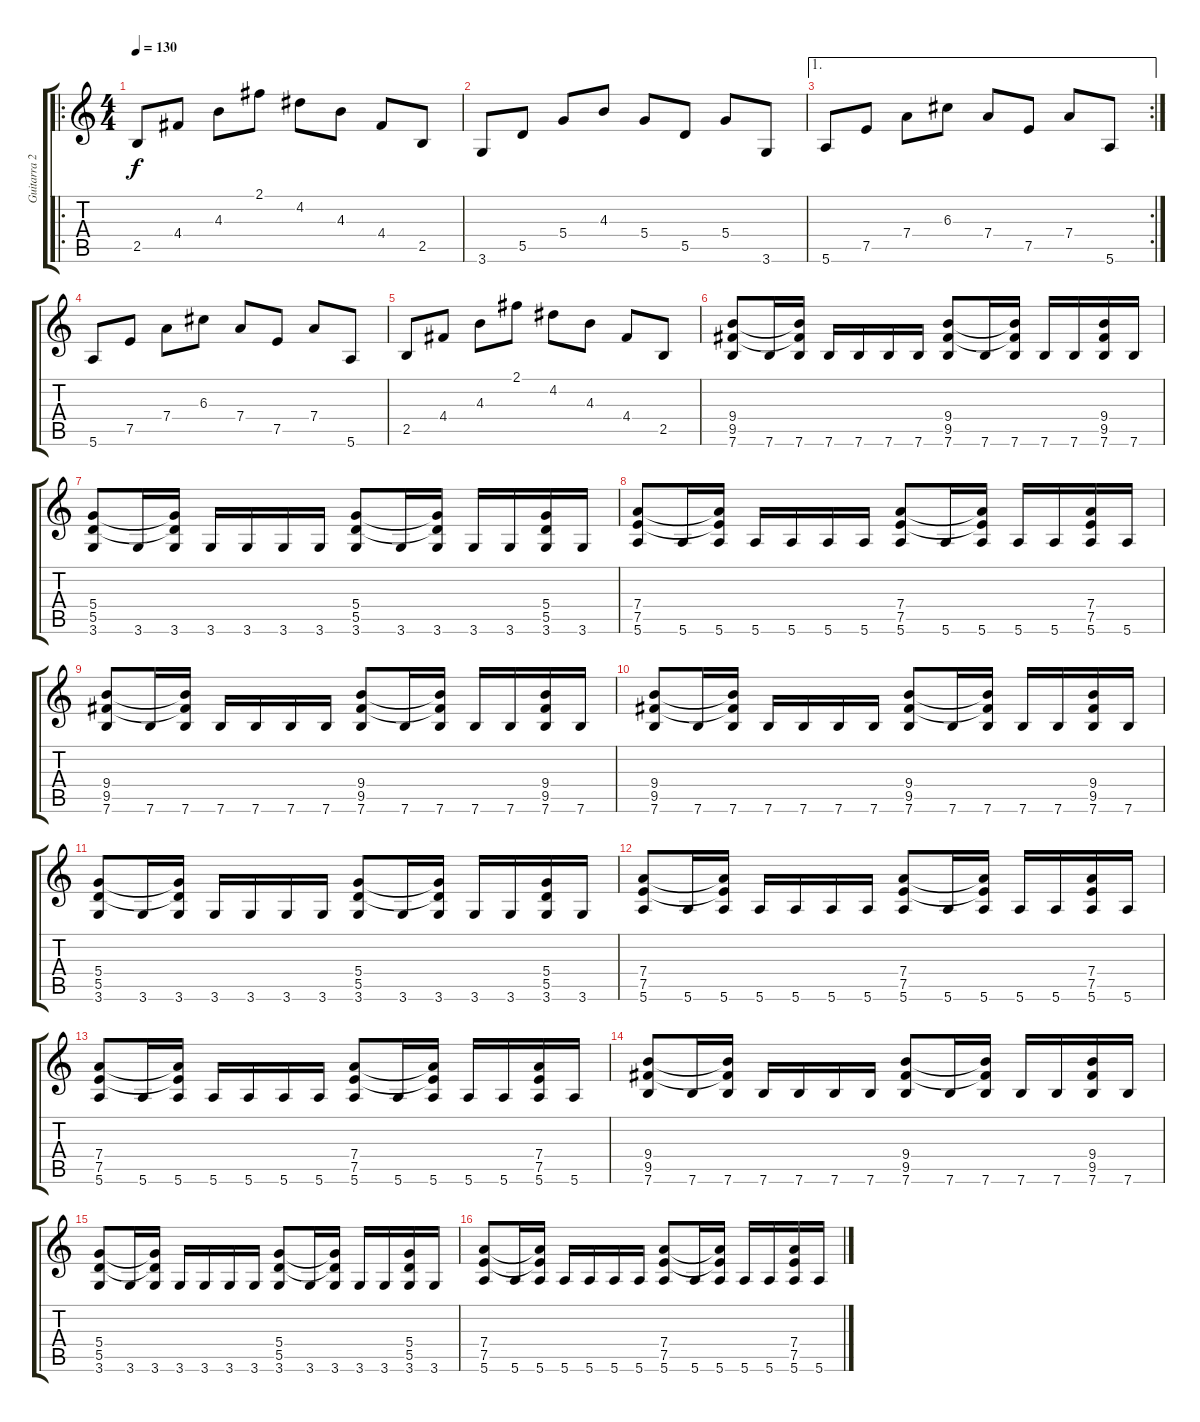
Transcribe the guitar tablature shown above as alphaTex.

\track ("Guitarra 2" "Guitarra 2") {instrument distortionguitar}
\staff {score tabs}
\tuning (E4 B3 G3 D3 A2 E2) {hide}
\ro
\ts (4 4)
\tempo 130
\clef g2
\ks c
2.5.8{dy f instrument electricguitarclean} 4.4.8 4.3.8 2.1.8 4.2.8 4.3.8 4.4.8 2.5.8 |
3.6.8 5.5.8 5.4.8 4.3.8 5.4.8 5.5.8 5.4.8 3.6.8 |
\ae 1
\rc 2
5.6.8 7.5.8 7.4.8 6.3.8 7.4.8 7.5.8 7.4.8 5.6.8 |
5.6.8 7.5.8 7.4.8 6.3.8 7.4.8 7.5.8 7.4.8 5.6.8 |
2.5.8 4.4.8 4.3.8 2.1.8 4.2.8 4.3.8 4.4.8 2.5.8 |
(9.4 9.5 7.6).8{instrument distortionguitar} 7.6.16 (9.4{t} 9.5{t} 7.6).16 7.6.16 7.6.16 7.6.16 7.6.16 (9.4 9.5 7.6).8 7.6.16 (9.4{t} 9.5{t} 7.6).16 7.6.16 7.6.16 (9.4 9.5 7.6).16 7.6.16 |
(5.4 5.5 3.6).8 3.6.16 (5.4{t} 5.5{t} 3.6).16 3.6.16 3.6.16 3.6.16 3.6.16 (5.4 5.5 3.6).8 3.6.16 (5.4{t} 5.5{t} 3.6).16 3.6.16 3.6.16 (5.4 5.5 3.6).16 3.6.16 |
(7.4 7.5 5.6).8 5.6.16 (7.4{t} 7.5{t} 5.6).16 5.6.16 5.6.16 5.6.16 5.6.16 (7.4 7.5 5.6).8 5.6.16 (7.4{t} 7.5{t} 5.6).16 5.6.16 5.6.16 (7.4 7.5 5.6).16 5.6.16 |
(9.4 9.5 7.6).8 7.6.16 (9.4{t} 9.5{t} 7.6).16 7.6.16 7.6.16 7.6.16 7.6.16 (9.4 9.5 7.6).8 7.6.16 (9.4{t} 9.5{t} 7.6).16 7.6.16 7.6.16 (9.4 9.5 7.6).16 7.6.16 |
(9.4 9.5 7.6).8 7.6.16 (9.4{t} 9.5{t} 7.6).16 7.6.16 7.6.16 7.6.16 7.6.16 (9.4 9.5 7.6).8 7.6.16 (9.4{t} 9.5{t} 7.6).16 7.6.16 7.6.16 (9.4 9.5 7.6).16 7.6.16 |
(5.4 5.5 3.6).8 3.6.16 (5.4{t} 5.5{t} 3.6).16 3.6.16 3.6.16 3.6.16 3.6.16 (5.4 5.5 3.6).8 3.6.16 (5.4{t} 5.5{t} 3.6).16 3.6.16 3.6.16 (5.4 5.5 3.6).16 3.6.16 |
(7.4 7.5 5.6).8 5.6.16 (7.4{t} 7.5{t} 5.6).16 5.6.16 5.6.16 5.6.16 5.6.16 (7.4 7.5 5.6).8 5.6.16 (7.4{t} 7.5{t} 5.6).16 5.6.16 5.6.16 (7.4 7.5 5.6).16 5.6.16 |
(7.4 7.5 5.6).8 5.6.16 (7.4{t} 7.5{t} 5.6).16 5.6.16 5.6.16 5.6.16 5.6.16 (7.4 7.5 5.6).8 5.6.16 (7.4{t} 7.5{t} 5.6).16 5.6.16 5.6.16 (7.4 7.5 5.6).16 5.6.16 |
(9.4 9.5 7.6).8 7.6.16 (9.4{t} 9.5{t} 7.6).16 7.6.16 7.6.16 7.6.16 7.6.16 (9.4 9.5 7.6).8 7.6.16 (9.4{t} 9.5{t} 7.6).16 7.6.16 7.6.16 (9.4 9.5 7.6).16 7.6.16 |
(5.4 5.5 3.6).8 3.6.16 (5.4{t} 5.5{t} 3.6).16 3.6.16 3.6.16 3.6.16 3.6.16 (5.4 5.5 3.6).8 3.6.16 (5.4{t} 5.5{t} 3.6).16 3.6.16 3.6.16 (5.4 5.5 3.6).16 3.6.16 |
(7.4 7.5 5.6).8 5.6.16 (7.4{t} 7.5{t} 5.6).16 5.6.16 5.6.16 5.6.16 5.6.16 (7.4 7.5 5.6).8 5.6.16 (7.4{t} 7.5{t} 5.6).16 5.6.16 5.6.16 (7.4 7.5 5.6).16 5.6.16
